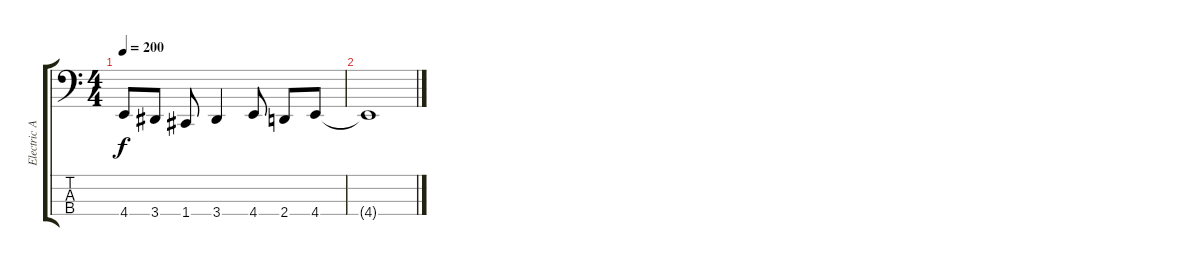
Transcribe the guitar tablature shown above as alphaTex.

\track ("Electric Ass (prick)" "Electric A") {instrument electricbasspick}
\staff {score tabs}
\tuning (F2 C2 G1 C1) {hide}
\ts (4 4)
\tempo 200
\clef f4
\ks c
4.4{t}.8{dy f} 3.4.8 1.4.8 3.4.4 4.4.8 2.4.8 4.4.8 |
4.4{t}.1
